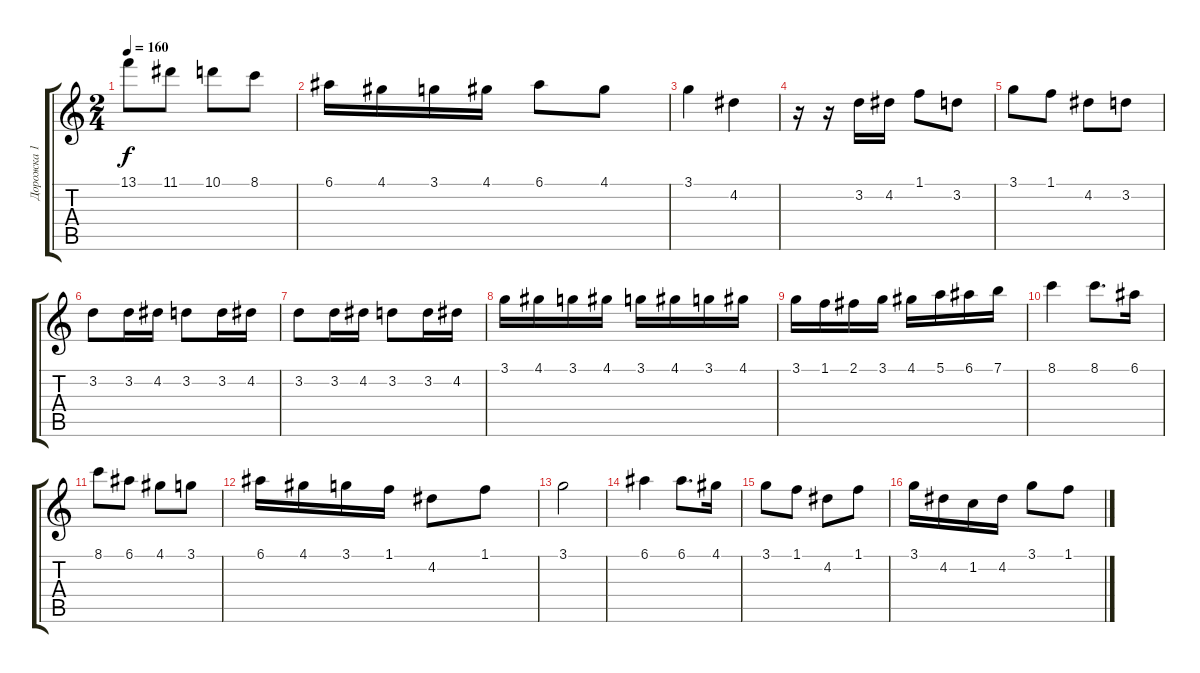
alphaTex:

\track ("Дорожка 1" "Дорожка 1") {instrument electricguitarjazz}
\staff {score tabs}
\tuning (E4 B3 G3 D3 A2 E2) {hide}
\ts (2 4)
\tempo 160
\clef g2
\ks c
13.1.8{dy f} 11.1.8 10.1.8 8.1.8 |
6.1.16 4.1.16 3.1.16 4.1.16 6.1.8 4.1.8 |
3.1.4 4.2.4 |
r.16 r.16 3.2.16 4.2.16 1.1.8 3.2.8 |
3.1.8 1.1.8 4.2.8 3.2.8 |
3.2.8 3.2.16 4.2.16 3.2.8 3.2.16 4.2.16 |
3.2.8 3.2.16 4.2.16 3.2.8 3.2.16 4.2.16 |
3.1.16 4.1.16 3.1.16 4.1.16 3.1.16 4.1.16 3.1.16 4.1.16 |
3.1.16 1.1.16 2.1.16 3.1.16 4.1.16 5.1.16 6.1.16 7.1.16 |
8.1.4 8.1.8{d} 6.1.16 |
8.1.8 6.1.8 4.1.8 3.1.8 |
6.1.16 4.1.16 3.1.16 1.1.16 4.2.8 1.1.8 |
3.1.2 |
6.1.4 6.1.8{d} 4.1.16 |
3.1.8 1.1.8 4.2.8 1.1.8 |
3.1.16 4.2.16 1.2.16 4.2.16 3.1.8 1.1.8
